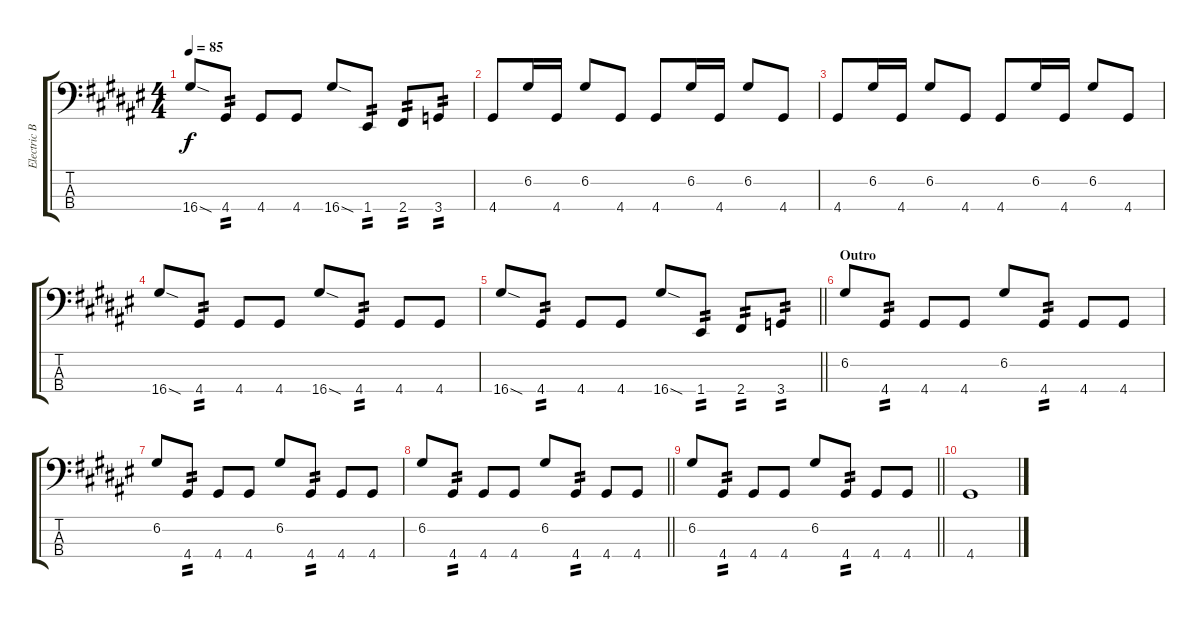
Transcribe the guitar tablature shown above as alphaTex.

\track ("Electric Bass" "Electric B") {instrument electricbassfinger}
\staff {score tabs}
\tuning (G2 D2 A1 E1) {hide}
\ts (4 4)
\tempo 85
\clef f4
\ks f#
16.4{sod}.8{dy f} 4.4.8{tp 2} 4.4.8 4.4.8 16.4{sod}.8 1.4.8{tp 2} 2.4.8{tp 2} 3.4.8{tp 2} |
4.4.8 6.2.16 4.4.16 6.2.8 4.4.8 4.4.8 6.2.16 4.4.16 6.2.8 4.4.8 |
4.4.8 6.2.16 4.4.16 6.2.8 4.4.8 4.4.8 6.2.16 4.4.16 6.2.8 4.4.8 |
16.4{sod}.8 4.4.8{tp 2} 4.4.8 4.4.8 16.4{sod}.8 4.4.8{tp 2} 4.4.8 4.4.8 |
\barLineRight lightlight
16.4{sod}.8 4.4.8{tp 2} 4.4.8 4.4.8 16.4{sod}.8 1.4.8{tp 2} 2.4.8{tp 2} 3.4.8{tp 2} |
\section ("" "Outro")
6.2.8 4.4.8{tp 2} 4.4.8 4.4.8 6.2.8 4.4.8{tp 2} 4.4.8 4.4.8 |
6.2.8 4.4.8{tp 2} 4.4.8 4.4.8 6.2.8 4.4.8{tp 2} 4.4.8 4.4.8 |
\barLineRight lightlight
6.2.8 4.4.8{tp 2} 4.4.8 4.4.8 6.2.8 4.4.8{tp 2} 4.4.8 4.4.8 |
\barLineRight lightlight
6.2.8 4.4.8{tp 2} 4.4.8 4.4.8 6.2.8 4.4.8{tp 2} 4.4.8 4.4.8 |
4.4.1
